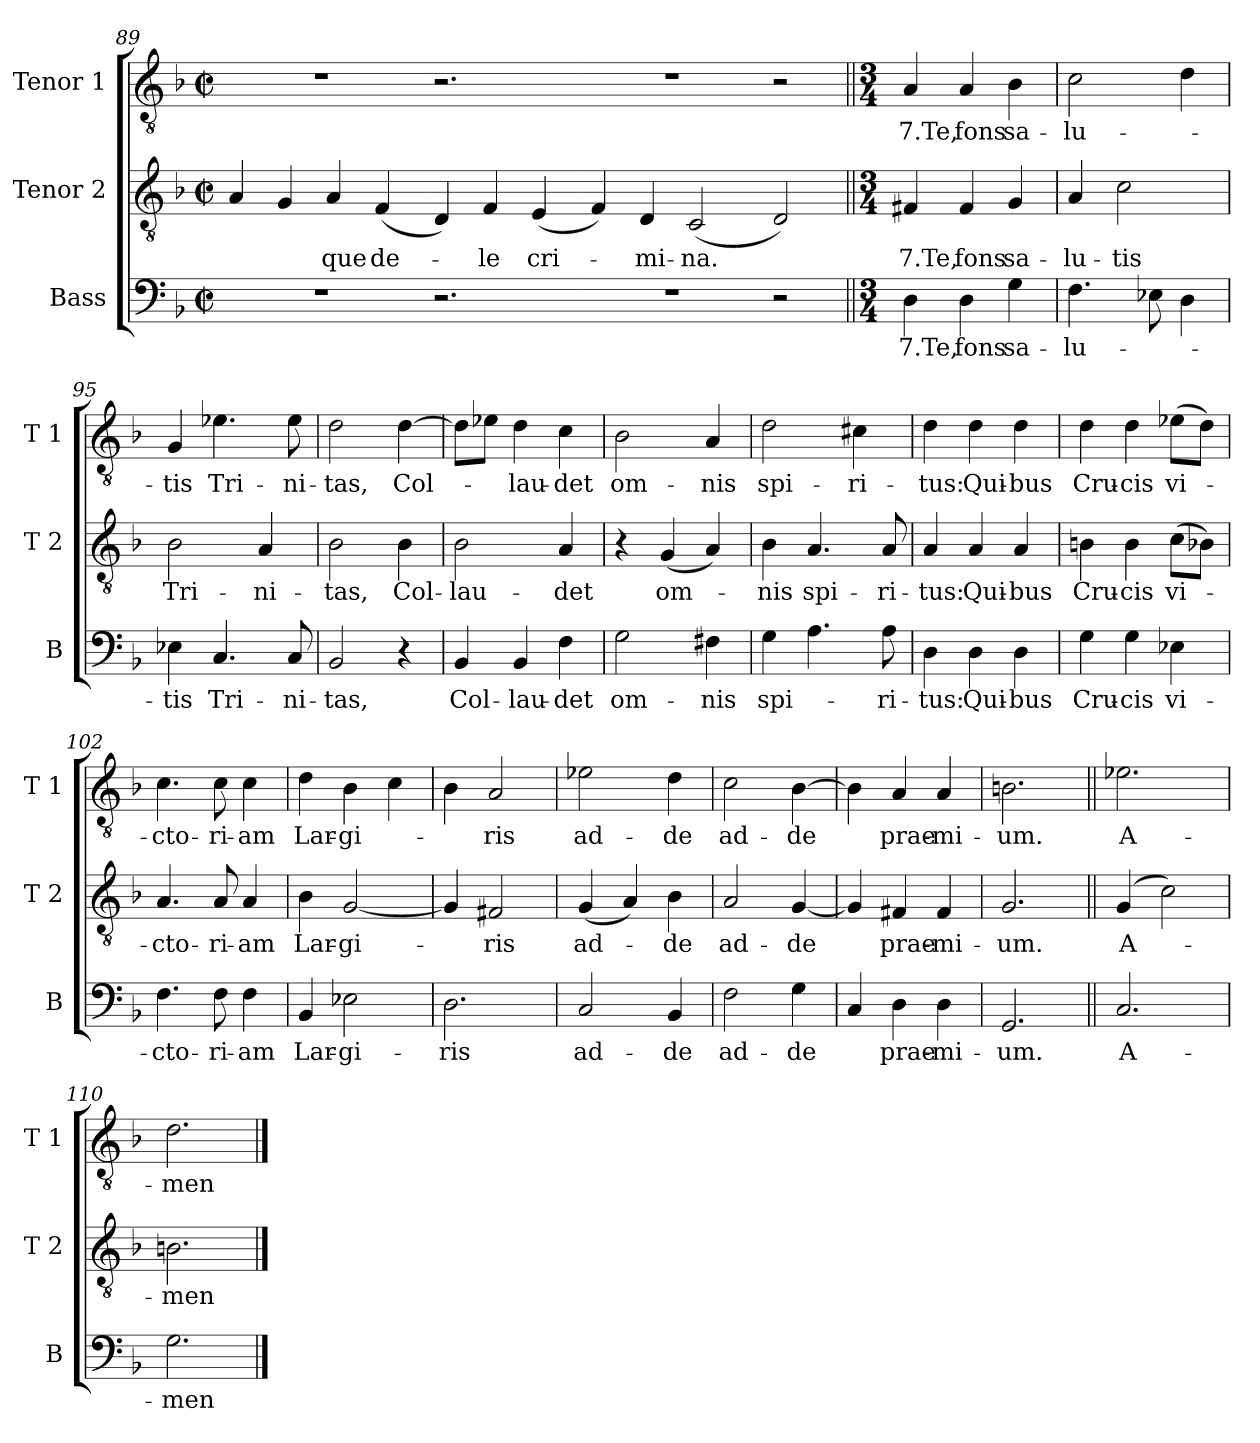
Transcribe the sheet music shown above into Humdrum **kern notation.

**kern	**text	**kern	**text	**kern	**text
*part3	*part3	*part2	*part2	*part1	*part1
*staff3	*staff3	*staff2	*staff2	*staff1	*staff1
*I"Bass	*	*I"Tenor 2	*	*I"Tenor 1	*
*I'B	*	*I'T 2	*	*I'T 1	*
*clefF4	*	*clefGv2	*	*clefGv2	*
*k[b-]	*	*k[b-]	*	*k[b-]	*
*d:	*	*d:	*	*d:	*
*M2/2	*	*M2/2	*	*M2/2	*
*met(c|)	*	*met(c|)	*	*met(c|)	*
=89	=89	=89	=89	=89	=89
1r	.	4A	.	1r	.
.	.	4G	.	.	.
.	.	4A	-que	.	.
.	.	(4F	de-	.	.
=90-	=90-	=90-	=90-	=90-	=90-
2.r	.	4D)	.	2.r	.
.	.	4F	-le	.	.
.	.	(4E	cri-	.	.
=91-	=91-	=91-	=91-	=91-	=91-
1r	.	4F)	.	1r	.
.	.	4D	-mi-	.	.
.	.	(2C	-na.	.	.
=92-	=92-	=92-	=92-	=92-	=92-
2r	.	2D)	.	2r	.
!!LO:PB:g=z
=93||	=93||	=93||	=93||	=93||	=93||
*M3/4	*	*M3/4	*	*M3/4	*
4D\	7.Te,	4F#X/	7.Te,	4A/	7.Te,
4D\	fons	4F#/	fons	4A/	fons
4G\	sa-	4G/	sa-	4B-\	sa-
=94	=94	=94	=94	=94	=94
4.F\	-lu-	4A/	-lu-	2c\	-lu-
.	.	2c\	-tis	.	.
8E-X\	.	.	.	.	.
4D\	.	.	.	4d\	.
=95	=95	=95	=95	=95	=95
4E-X\	-tis	2B-\	Tri-	4G/	-tis
4.C/	Tri-	.	.	4.e-X\	Tri-
.	.	4A/	-ni-	.	.
8C/	-ni-	.	.	8e-\	-ni-
=96	=96	=96	=96	=96	=96
2BB-/	-tas,	2B-\	-tas,	2d\	-tas,
4r	.	4B-\	Col-	[4d\	Col-
=97	=97	=97	=97	=97	=97
4BB-/	Col-	2B-\	-lau-	8d\L]	.
.	.	.	.	8e-X\J	.
4BB-/	-lau-	.	.	4d\	-lau-
4F\	-det	4A/	-det	4c\	-det
=98	=98	=98	=98	=98	=98
2G\	om-	4r	.	2B-\	om-
.	.	(4G/	om-	.	.
4F#X\	-nis	4A/)	.	4A/	-nis
=99	=99	=99	=99	=99	=99
4G\	spi-	4B-\	-nis	2d\	spi-
4.A\	.	4.A/	spi-	.	.
.	.	.	.	4c#X\	-ri-
8A\	-ri-	8A/	-ri-	.	.
=100	=100	=100	=100	=100	=100
4D\	-tus:	4A/	-tus:	4d\	-tus:
4D\	Qui-	4A/	Qui-	4d\	Qui-
4D\	-bus	4A/	-bus	4d\	-bus
!!LO:LB:g=z
=101	=101	=101	=101	=101	=101
4G\	Cru-	4Bn\	Cru-	4d\	Cru-
4G\	-cis	4B\	-cis	4d\	-cis
4E-X\	vi-	(8c\L	vi-	(8e-X\L	vi-
.	.	8B-X\J)	.	8d\J)	.
=102	=102	=102	=102	=102	=102
4.F\	-cto-	4.A/	-cto-	4.c\	-cto-
8F\	-ri-	8A/	-ri-	8c\	-ri-
4F\	-am	4A/	-am	4c\	-am
=103	=103	=103	=103	=103	=103
4BB-/	Lar-	4B-\	Lar-	4d\	Lar-
2E-X\	-gi-	[2G/	-gi-	4B-\	-gi-
.	.	.	.	4c\	.
=104	=104	=104	=104	=104	=104
2.D\	-ris	4G/]	.	4B-\	.
.	.	2F#X/	-ris	2A/	-ris
=105	=105	=105	=105	=105	=105
2C/	ad-	(4G/	ad-	2e-X\	ad-
.	.	4A/)	.	.	.
4BB-/	-de	4B-\	-de	4d\	-de
=106	=106	=106	=106	=106	=106
2F\	ad-	2A/	ad-	2c\	ad-
4G\	-de	[4G/	-de	[4B-\	-de
=107	=107	=107	=107	=107	=107
4C/	.	4G/]	.	4B-\]	.
4D\	prae-	4F#X/	prae-	4A/	prae-
4D\	-mi-	4F#/	-mi-	4A/	-mi-
=108	=108	=108	=108	=108	=108
2.GG/	-um.	2.G/	-um.	2.Bn\	-um.
=109||	=109||	=109||	=109||	=109||	=109||
2.C/	A-	(4G/	A-	2.e-X\	A-
.	.	2c\)	.	.	.
=110	=110	=110	=110	=110	=110
2.G\	-men	2.Bn\	-men	2.d\	-men
==	==	==	==	==	==
*-	*-	*-	*-	*-	*-
